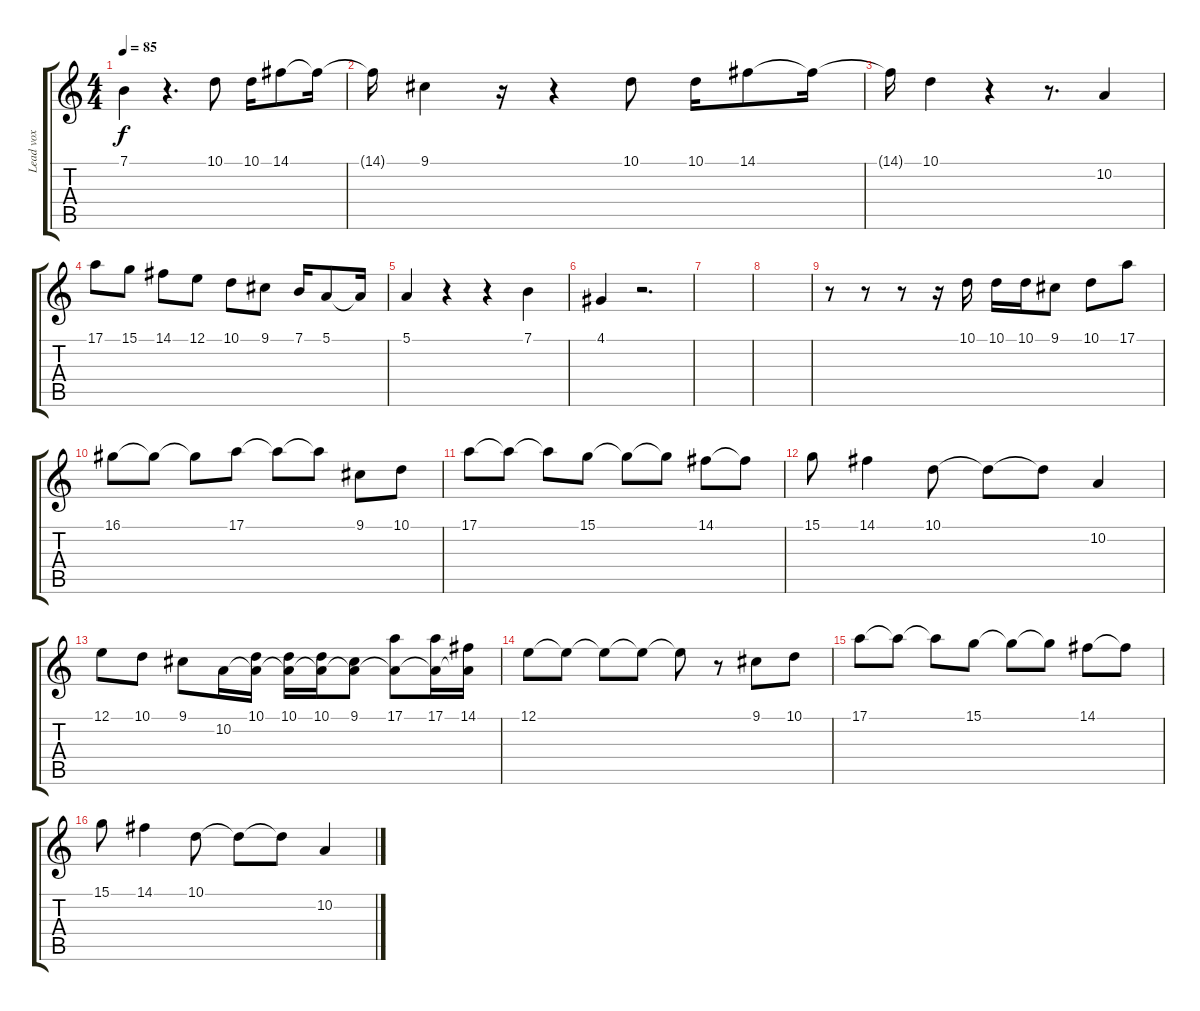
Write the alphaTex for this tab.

\track ("Lead vox" "Lead vox") {instrument choiraahs}
\staff {score tabs}
\tuning (E4 B3 G3 D3 A2 E2) {hide}
\ts (4 4)
\tempo 85
\clef g2
\ks c
7.1.4{dy f} r.4{d} 10.1.8 10.1.16 14.1.8 14.1{t}.16 |
14.1{t}.16 9.1.4 r.16 r.4 10.1.8 10.1.16 14.1.8 14.1{t}.16 |
14.1{t}.16 10.1.4 r.4 r.8{d} 10.2.4 |
17.1.8 15.1.8 14.1.8 12.1.8 10.1.8 9.1.8 7.1.16 5.1.8 5.1{t}.16 |
5.1.4 r.4 r.4 7.1.4 |
4.1.4 r.2{d} |
|
|
r.8 r.8 r.8 r.16 10.1.16 10.1.16 10.1.16 9.1.8 10.1.8 17.1.8 |
16.1.8 16.1{t}.8 16.1{t}.8 17.1.8 17.1{t}.8 17.1{t}.8 9.1.8 10.1.8 |
17.1.8 17.1{t}.8 17.1{t}.8 15.1.8 15.1{t}.8 15.1{t}.8 14.1.8 14.1{t}.8 |
15.1.8 14.1.4 10.1.8 10.1{t}.8 10.1{t}.8 10.2.4 |
12.1.8 10.1.8 9.1.8 10.2.16 (10.1 10.2{t}).16 (10.1 10.2{t}).16 (10.1 10.2{t}).16 (9.1 10.2{t}).8 (17.1 10.2{t}).8 (17.1 10.2{t}).16 (14.1 10.2{t}).16 |
12.1.8 12.1{t}.8 12.1{t}.8 12.1{t}.8 12.1{t}.8 r.8 9.1.8 10.1.8 |
17.1.8 17.1{t}.8 17.1{t}.8 15.1.8 15.1{t}.8 15.1{t}.8 14.1.8 14.1{t}.8 |
15.1.8 14.1.4 10.1.8 10.1{t}.8 10.1{t}.8 10.2.4
